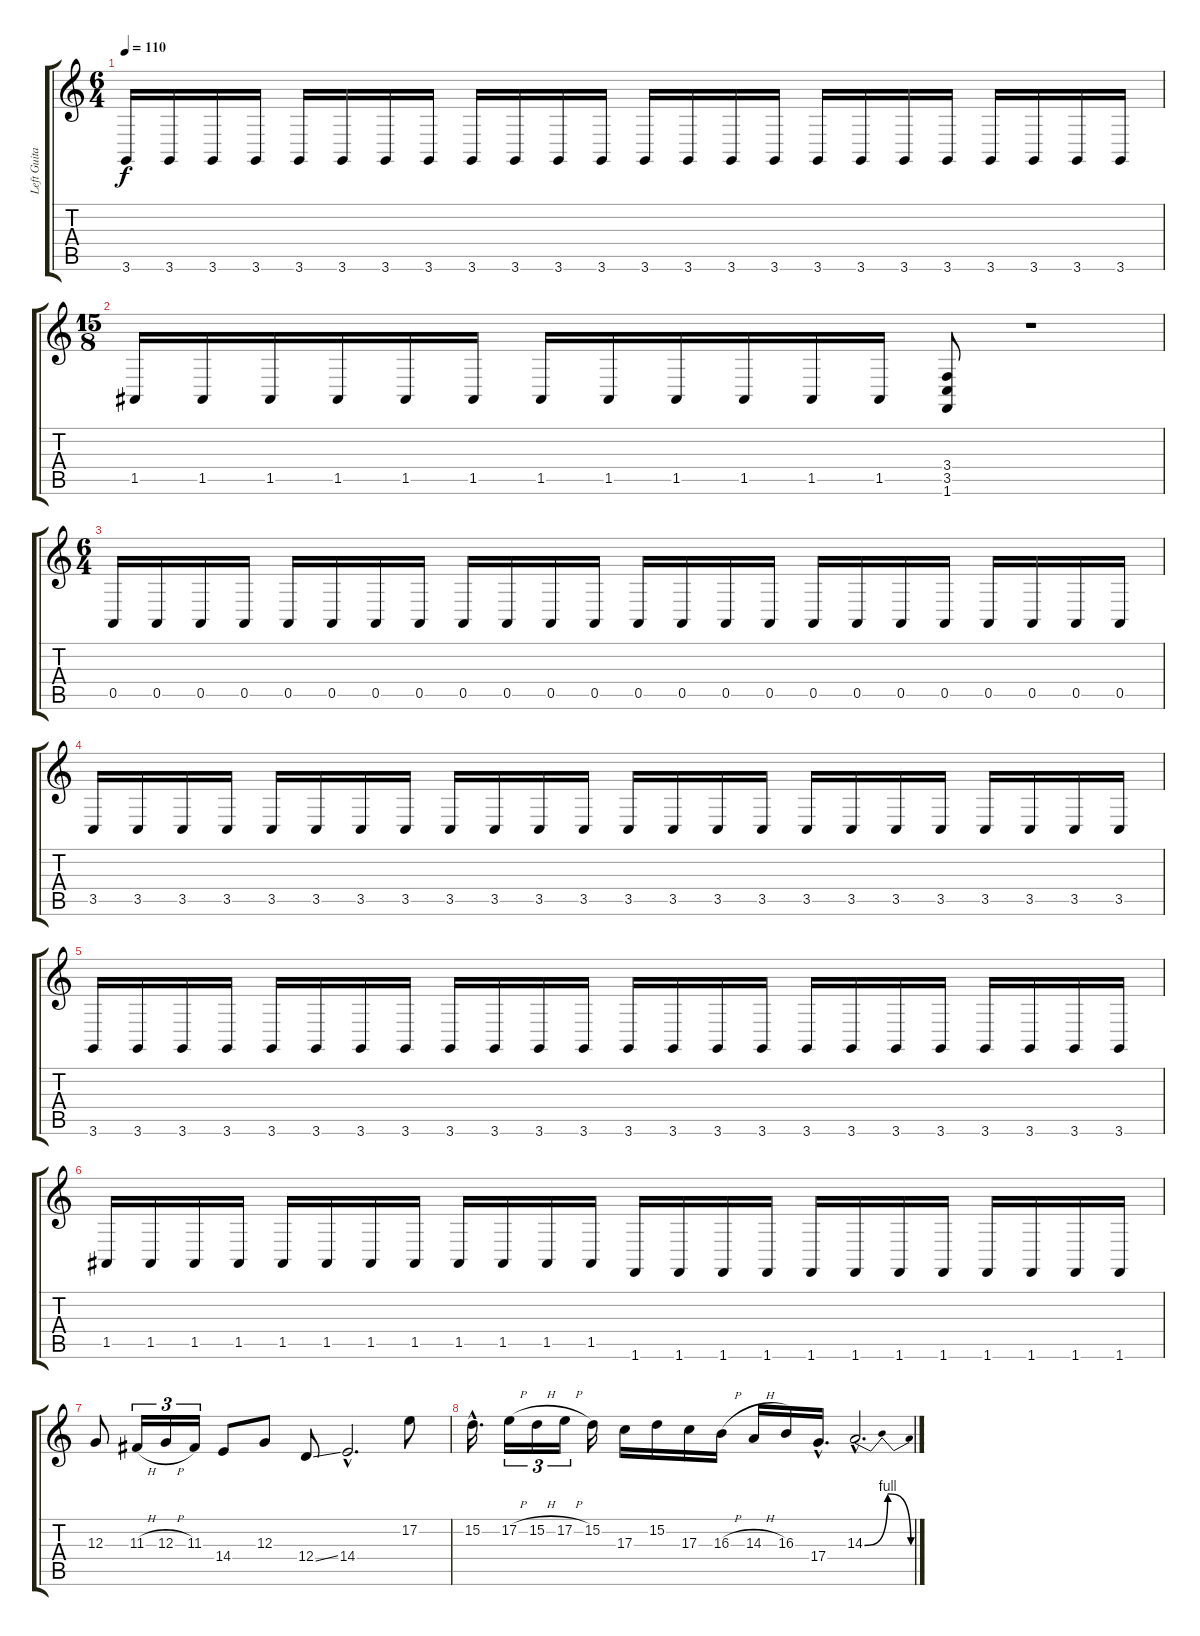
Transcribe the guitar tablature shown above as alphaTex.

\track ("Left Guitar Synth" "Left Guita") {instrument pad5bowed}
\staff {score tabs}
\tuning (E4 B3 G3 D3 A2 E2) {hide}
\ts (6 4)
\tempo 110
\clef g2
\ks c
3.6.16{dy f} 3.6.16 3.6.16 3.6.16 3.6.16 3.6.16 3.6.16 3.6.16 3.6.16 3.6.16 3.6.16 3.6.16 3.6.16 3.6.16 3.6.16 3.6.16 3.6.16 3.6.16 3.6.16 3.6.16 3.6.16 3.6.16 3.6.16 3.6.16 |
\ts (15 8)
1.5.16 1.5.16 1.5.16 1.5.16 1.5.16 1.5.16 1.5.16 1.5.16 1.5.16 1.5.16 1.5.16 1.5.16 (3.4 3.5 1.6).8 r.1 |
\ts (6 4)
0.5.16 0.5.16 0.5.16 0.5.16 0.5.16 0.5.16 0.5.16 0.5.16 0.5.16 0.5.16 0.5.16 0.5.16 0.5.16 0.5.16 0.5.16 0.5.16 0.5.16 0.5.16 0.5.16 0.5.16 0.5.16 0.5.16 0.5.16 0.5.16 |
3.5.16 3.5.16 3.5.16 3.5.16 3.5.16 3.5.16 3.5.16 3.5.16 3.5.16 3.5.16 3.5.16 3.5.16 3.5.16 3.5.16 3.5.16 3.5.16 3.5.16 3.5.16 3.5.16 3.5.16 3.5.16 3.5.16 3.5.16 3.5.16 |
3.6.16 3.6.16 3.6.16 3.6.16 3.6.16 3.6.16 3.6.16 3.6.16 3.6.16 3.6.16 3.6.16 3.6.16 3.6.16 3.6.16 3.6.16 3.6.16 3.6.16 3.6.16 3.6.16 3.6.16 3.6.16 3.6.16 3.6.16 3.6.16 |
1.5.16 1.5.16 1.5.16 1.5.16 1.5.16 1.5.16 1.5.16 1.5.16 1.5.16 1.5.16 1.5.16 1.5.16 1.6.16 1.6.16 1.6.16 1.6.16 1.6.16 1.6.16 1.6.16 1.6.16 1.6.16 1.6.16 1.6.16 1.6.16 |
12.3.8 11.3{h}.16{tu (3 2)} 12.3{h}.16{tu (3 2)} 11.3.16{tu (3 2)} 14.4.8 12.3.8 12.4{ss}.8 14.4{hac}.2{d} 17.2.8 |
15.2{hac}.16{d} 17.2{h}.16{tu (3 2)} 15.2{h}.16{tu (3 2)} 17.2{h}.16{tu (3 2)} 15.2.16 17.3.16 15.2.16 17.3.16 16.3{h}.16 14.3{h}.16 16.3.16 17.4{hac}.16{d} 14.3{be (bendrelease 0 0 34 4 45 4 60 0) hac}.2{d}
